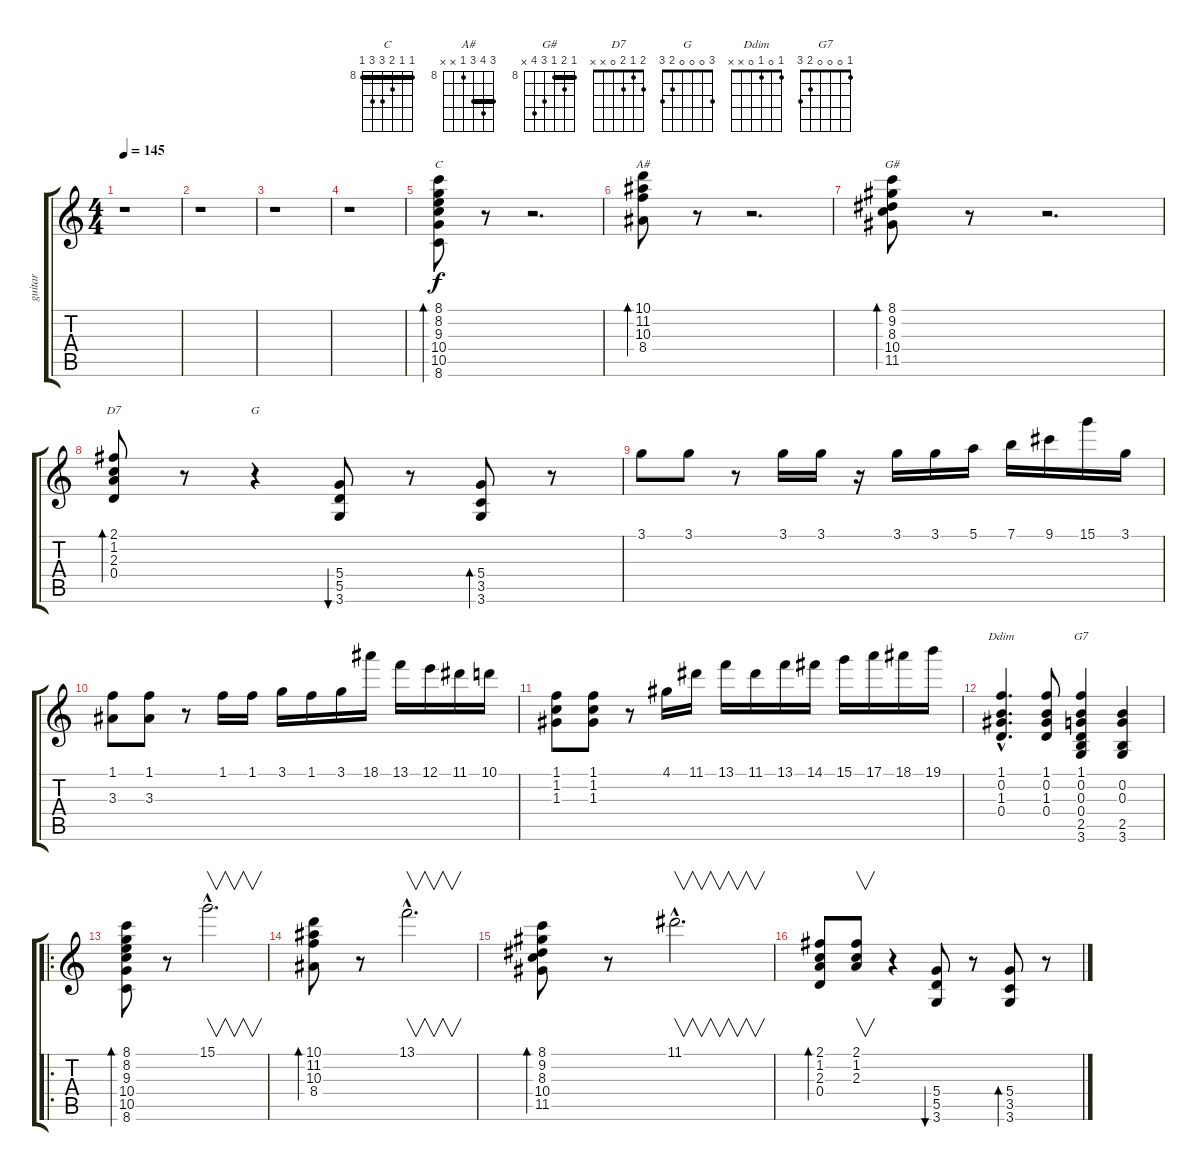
\track ("guitar" "guitar") {instrument overdrivenguitar}
\staff {score tabs}
\tuning (E4 B3 G3 D3 A2 E2) {hide}
\chord ("C" 8 8 9 10 10 8) {firstfret 8 barre 8}
\chord ("A#" 10 11 10 8 x x) {firstfret 8 barre 10}
\chord ("G#" 8 9 8 10 11 x) {firstfret 8 barre 8}
\chord ("D7" 2 1 2 0 x x)
\chord ("G" 3 0 0 0 2 3)
\chord ("Ddim" 1 0 1 0 x x)
\chord ("G7" 1 0 0 0 2 3)
\ts (4 4)
\tempo 145
\clef g2
\ks c
r.1{dy f instrument overdrivenguitar} |
r.1 |
r.1 |
r.1 |
(8.1 8.2 9.3 10.4 10.5 8.6).8{bd 30 ch "C"} r.8 r.2{d} |
(10.1 11.2 10.3 8.4).8{bd 30 ch "A#"} r.8 r.2{d} |
(8.1 9.2 8.3 10.4 11.5).8{bd 60 ch "G#"} r.8 r.2{d} |
(2.1 1.2 2.3 0.4).8{bd 30 ch "D7"} r.8 r.4{ch "G"} (5.4 5.5 3.6).8{bu 30} r.8 (5.4 3.5 3.6).8{bd 30} r.8 |
3.1.8 3.1.8 r.8 3.1.16 3.1.16 r.16 3.1.16 3.1.16 5.1.16 7.1.16 9.1.16 15.1.16 3.1.16 |
(1.1 3.3).8 (1.1 3.3).8 r.8 1.1.16 1.1.16 3.1.16 1.1.16 3.1.16 18.1.16 13.1.16 12.1.16 11.1.16 10.1.16 |
(1.1 1.2 1.3).8 (1.1 1.2 1.3).8 r.8 4.1.16 11.1.16 13.1.16 11.1.16 13.1.16 14.1.16 15.1.16 17.1.16 18.1.16 19.1.16 |
(1.1{hac} 0.2{hac} 1.3{hac} 0.4{hac}).4{d ch "Ddim"} (1.1 0.2 1.3 0.4).8 (1.1 0.2 0.3 0.4 2.5 3.6).4{ch "G7"} (0.2 0.3 2.5 3.6).4 |
\ro
(8.1 8.2 9.3 10.4 10.5 8.6).8{bd 30} r.8 15.1{hac}.2{v d} |
(10.1 11.2 10.3 8.4).8{bd 30} r.8 13.1{hac}.2{v d} |
(8.1 9.2 8.3 10.4 11.5).8{bd 60} r.8 11.1{hac}.2{v d} |
(2.1 1.2 2.3 0.4).8{bd 30} (2.1 1.2 2.3).8{v} r.4 (5.4 5.5 3.6).8{bu 30} r.8 (5.4 3.5 3.6).8{bd 30} r.8
